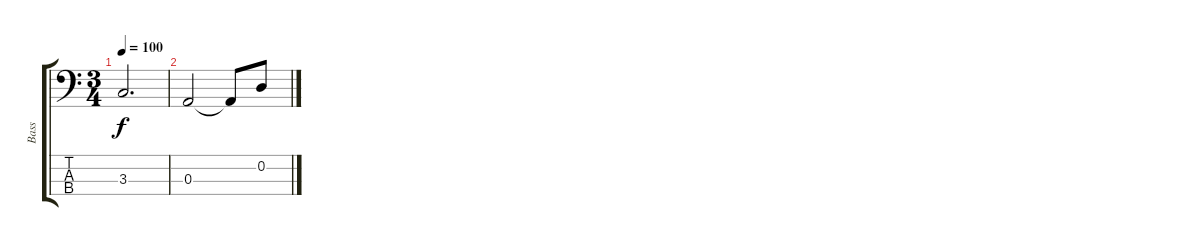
\track ("Bass" "Bass") {instrument electricbassfinger}
\staff {score tabs}
\tuning (G2 D2 A1 D1) {hide}
\ts (3 4)
\tempo 100
\clef f4
\ks c
3.3.2{d dy f} |
0.3.2 0.3{t}.8 0.2.8
